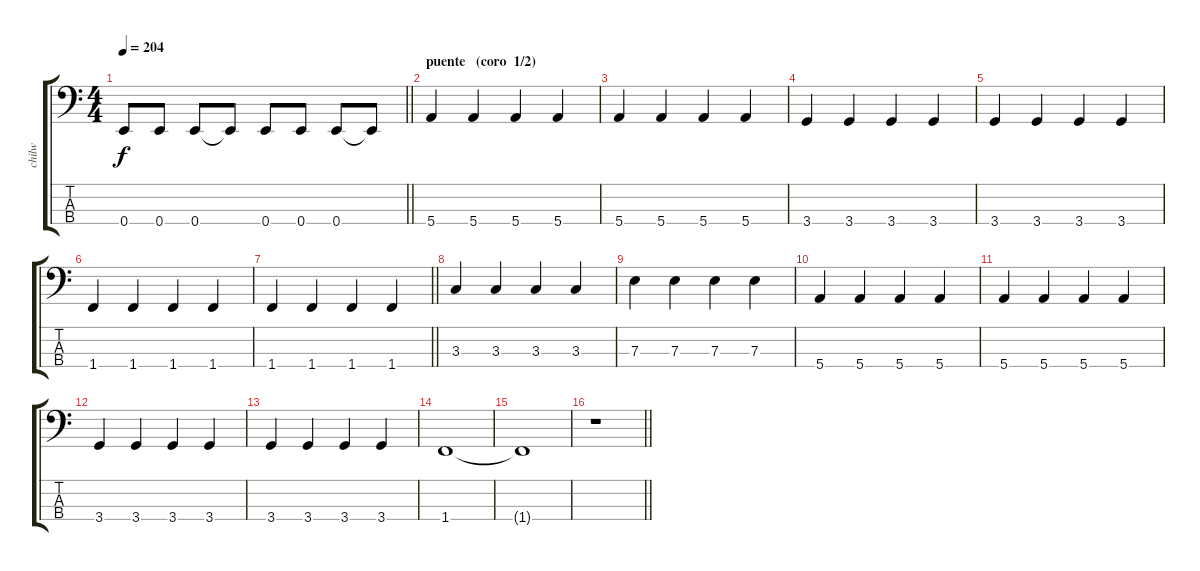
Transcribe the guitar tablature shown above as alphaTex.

\track ("chilw" "chilw") {instrument electricbassfinger}
\staff {score tabs}
\tuning (G2 D2 A1 E1) {hide}
\ts (4 4)
\tempo 204
\clef f4
\barLineRight lightlight
\ks c
0.4.8{dy f} 0.4.8 0.4.8 0.4{t}.8 0.4.8 0.4.8 0.4.8 0.4{t}.8 |
\section ("" "puente   (coro  1/2)")
5.4.4 5.4.4 5.4.4 5.4.4 |
5.4.4 5.4.4 5.4.4 5.4.4 |
3.4.4 3.4.4 3.4.4 3.4.4 |
3.4.4 3.4.4 3.4.4 3.4.4 |
1.4.4 1.4.4 1.4.4 1.4.4 |
\barLineRight lightlight
1.4.4 1.4.4 1.4.4 1.4.4 |
3.3.4 3.3.4 3.3.4 3.3.4 |
7.3.4 7.3.4 7.3.4 7.3.4 |
5.4.4 5.4.4 5.4.4 5.4.4 |
5.4.4 5.4.4 5.4.4 5.4.4 |
3.4.4 3.4.4 3.4.4 3.4.4 |
3.4.4 3.4.4 3.4.4 3.4.4 |
1.4.1 |
1.4{t}.1 |
\barLineRight lightlight
r.1
